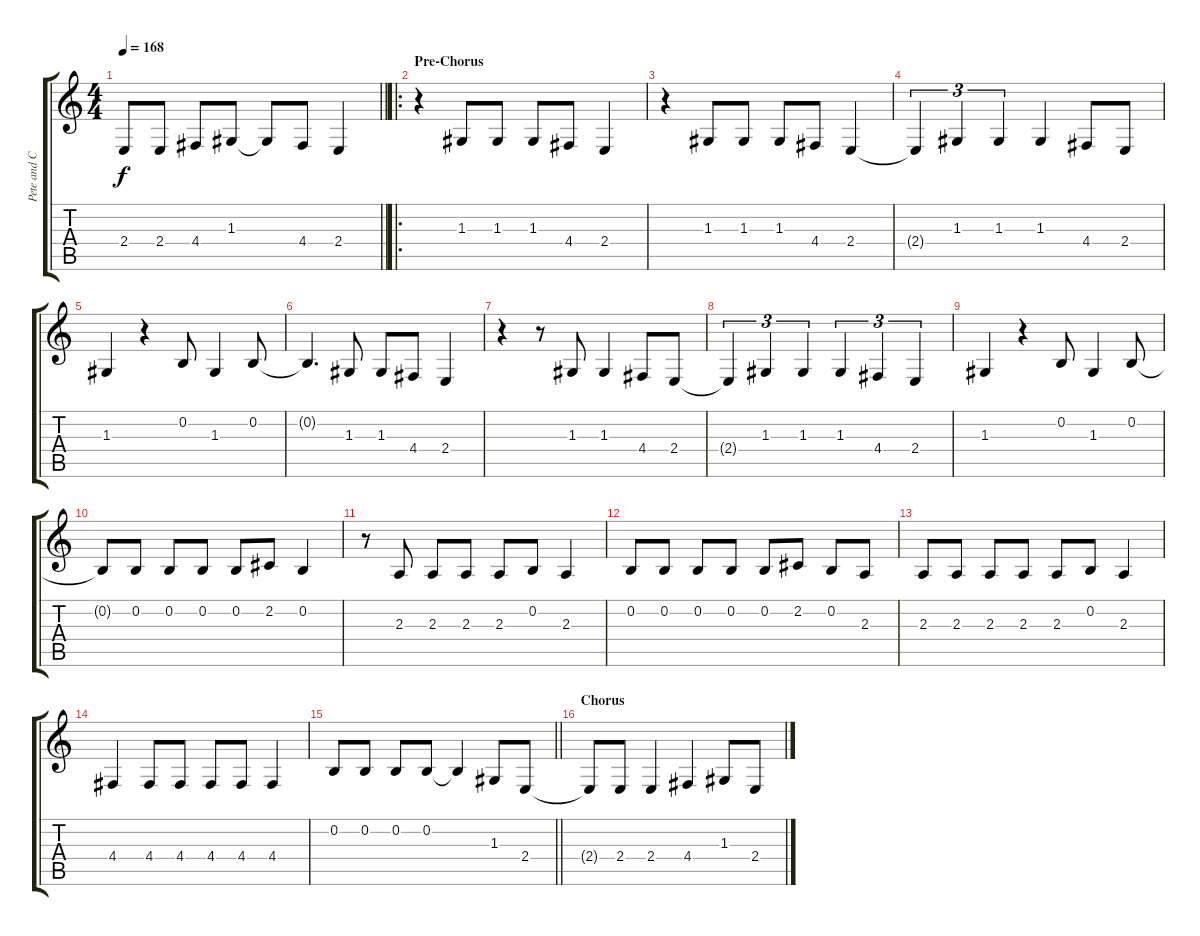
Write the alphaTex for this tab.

\track ("Pete and Carl (Vocal)" "Pete and C") {mute instrument bassoon}
\staff {score tabs}
\tuning (E4 B3 G3 D3 A2 E2) {hide}
\ts (4 4)
\tempo 168
\clef g2
\barLineRight lightlight
\ks c
2.4.8{dy f} 2.4.8 4.4.8 1.3.8 1.3{t}.8 4.4.8 2.4.4 |
\ro
\section ("" "Pre-Chorus")
r.4 1.3.8 1.3.8 1.3.8 4.4.8 2.4.4 |
r.4 1.3.8 1.3.8 1.3.8 4.4.8 2.4.4 |
2.4{t}.4{tu (3 2)} 1.3.4{tu (3 2)} 1.3.4{tu (3 2)} 1.3.4 4.4.8 2.4.8 |
1.3.4 r.4 0.2.8 1.3.4 0.2.8 |
0.2{t}.4{d} 1.3.8 1.3.8 4.4.8 2.4.4 |
r.4 r.8 1.3.8 1.3.4 4.4.8 2.4.8 |
2.4{t}.4{tu (3 2)} 1.3.4{tu (3 2)} 1.3.4{tu (3 2)} 1.3.4{tu (3 2)} 4.4.4{tu (3 2)} 2.4.4{tu (3 2)} |
1.3.4 r.4 0.2.8 1.3.4 0.2.8 |
0.2{t}.8 0.2.8 0.2.8 0.2.8 0.2.8 2.2.8 0.2.4 |
r.8 2.3.8 2.3.8 2.3.8 2.3.8 0.2.8 2.3.4 |
0.2.8 0.2.8 0.2.8 0.2.8 0.2.8 2.2.8 0.2.8 2.3.8 |
2.3.8 2.3.8 2.3.8 2.3.8 2.3.8 0.2.8 2.3.4 |
4.4.4 4.4.8 4.4.8 4.4.8 4.4.8 4.4.4 |
\barLineRight lightlight
0.2.8 0.2.8 0.2.8 0.2.8 0.2{t}.4 1.3.8 2.4.8 |
\section ("" "Chorus")
2.4{t}.8 2.4.8 2.4.4 4.4.4 1.3.8 2.4.8
